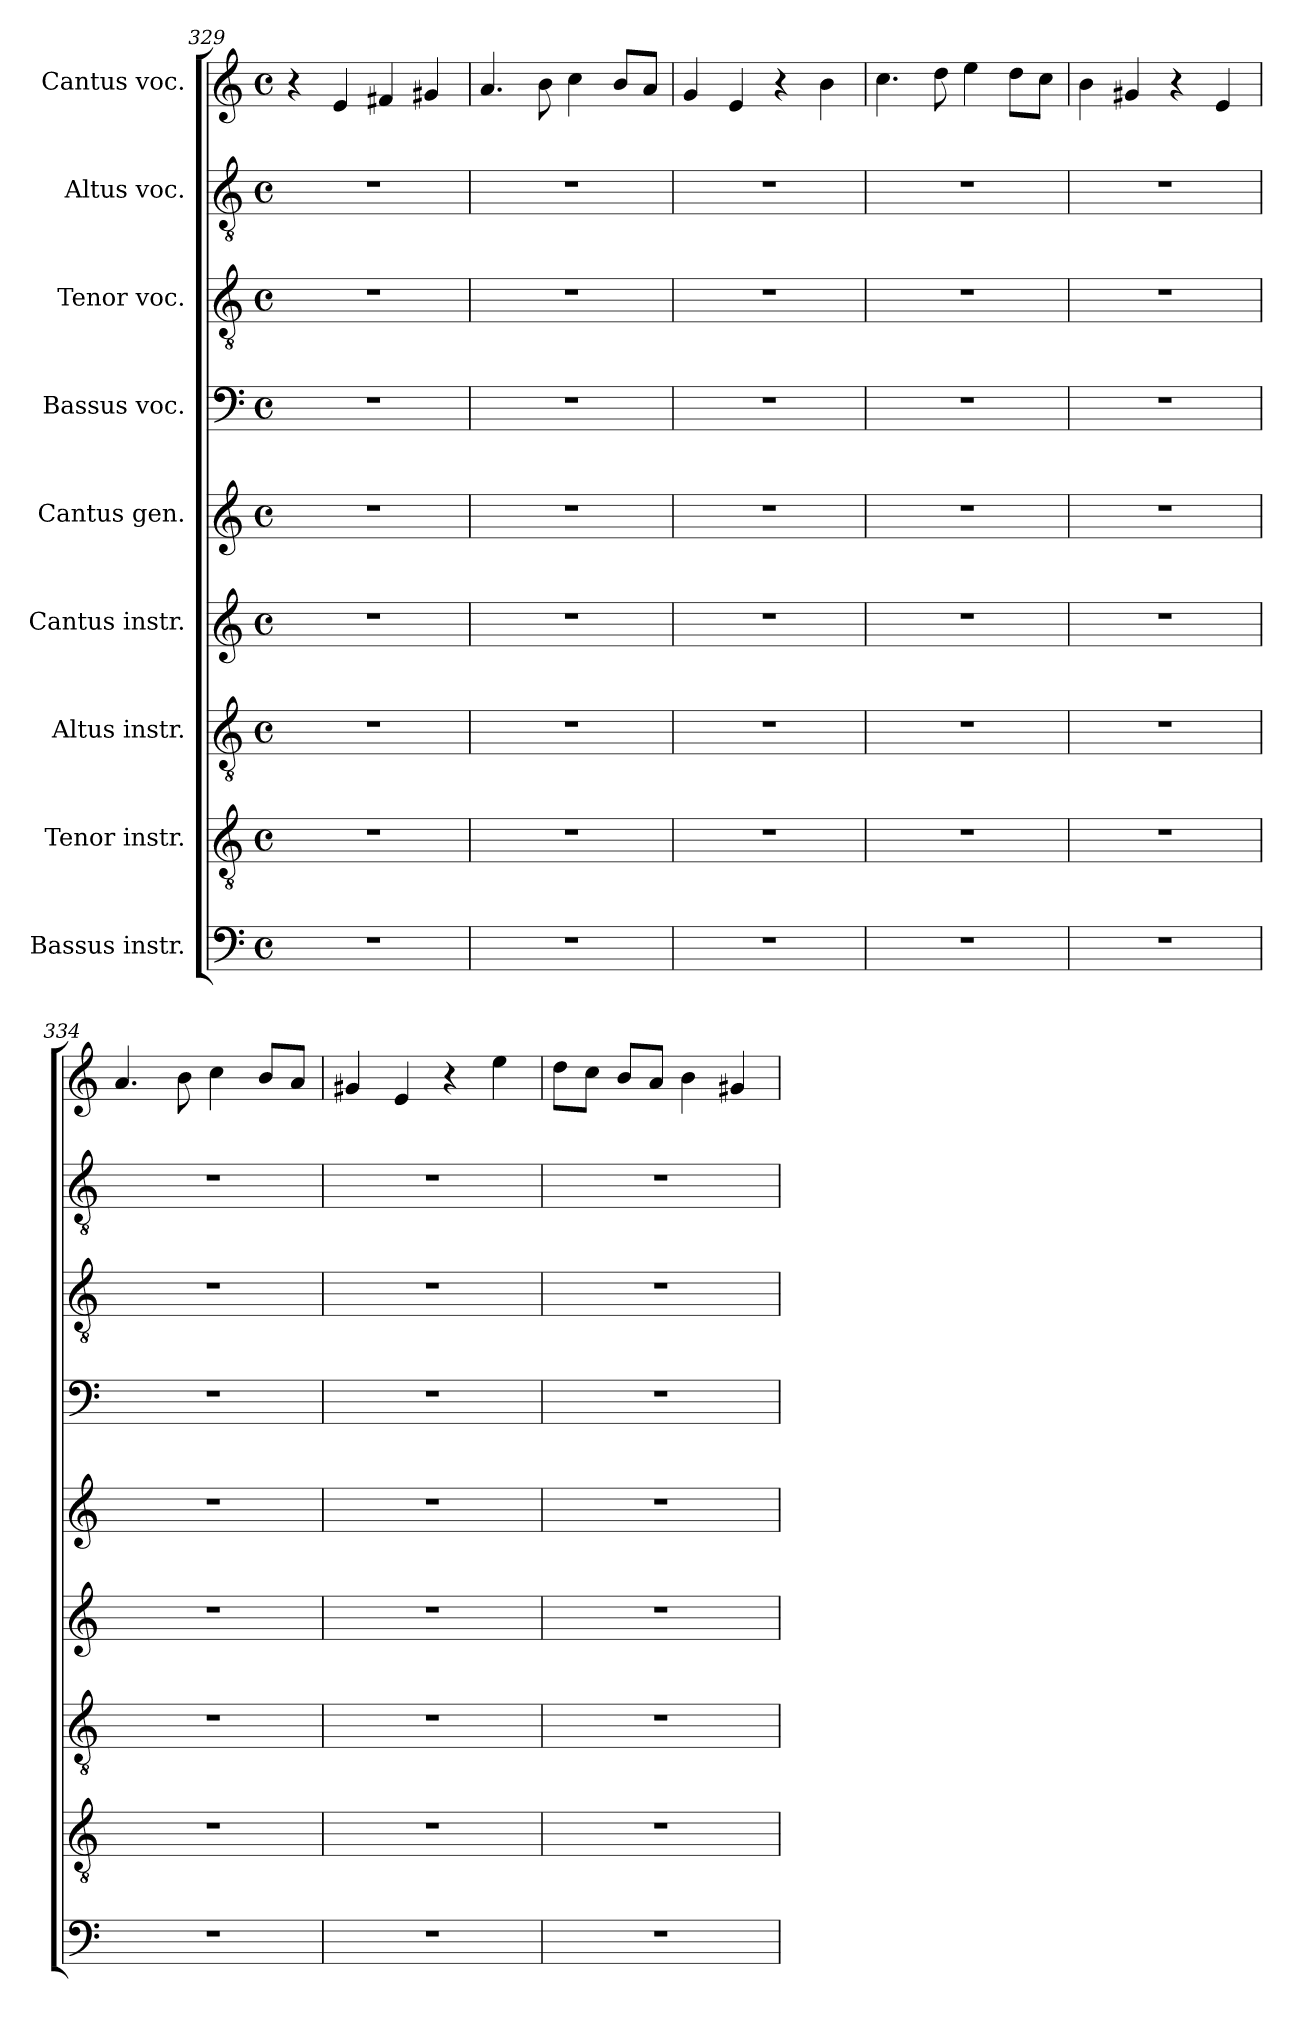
**kern	**kern	**kern	**kern	**kern	**kern	**kern	**kern	**kern
*part9	*part8	*part7	*part6	*part5	*part4	*part3	*part2	*part1
*staff9	*staff8	*staff7	*staff6	*staff5	*staff4	*staff3	*staff2	*staff1
*I"Bassus instr.	*I"Tenor instr.	*I"Altus instr.	*I"Cantus instr.	*I"Cantus gen.	*I"Bassus voc.	*I"Tenor voc.	*I"Altus voc.	*I"Cantus voc.
*clefF4	*clefGv2	*clefGv2	*clefG2	*clefG2	*clefF4	*clefGv2	*clefGv2	*clefG2
*k[]	*k[]	*k[]	*k[]	*k[]	*k[]	*k[]	*k[]	*k[]
*C:	*C:	*C:	*C:	*C:	*C:	*C:	*C:	*C:
*M4/4	*M4/4	*M4/4	*M4/4	*M4/4	*M4/4	*M4/4	*M4/4	*M4/4
*met(c)	*met(c)	*met(c)	*met(c)	*met(c)	*met(c)	*met(c)	*met(c)	*met(c)
=329	=329	=329	=329	=329	=329	=329	=329	=329
1r	1r	1r	1r	1r	1r	1r	1r	4r
.	.	.	.	.	.	.	.	4e/
.	.	.	.	.	.	.	.	4f#X/
.	.	.	.	.	.	.	.	4g#X/
!!LO:LB:g=z
=330	=330	=330	=330	=330	=330	=330	=330	=330
1r	1r	1r	1r	1r	1r	1r	1r	4.a/
.	.	.	.	.	.	.	.	8b\
.	.	.	.	.	.	.	.	4cc\
.	.	.	.	.	.	.	.	8b/L
.	.	.	.	.	.	.	.	8a/J
=331	=331	=331	=331	=331	=331	=331	=331	=331
1r	1r	1r	1r	1r	1r	1r	1r	4g/
.	.	.	.	.	.	.	.	4e/
.	.	.	.	.	.	.	.	4r
.	.	.	.	.	.	.	.	4b\
=332	=332	=332	=332	=332	=332	=332	=332	=332
1r	1r	1r	1r	1r	1r	1r	1r	4.cc\
.	.	.	.	.	.	.	.	8dd\
.	.	.	.	.	.	.	.	4ee\
.	.	.	.	.	.	.	.	8dd\L
.	.	.	.	.	.	.	.	8cc\J
=333	=333	=333	=333	=333	=333	=333	=333	=333
1r	1r	1r	1r	1r	1r	1r	1r	4b\
.	.	.	.	.	.	.	.	4g#X/
.	.	.	.	.	.	.	.	4r
.	.	.	.	.	.	.	.	4e/
=334	=334	=334	=334	=334	=334	=334	=334	=334
1r	1r	1r	1r	1r	1r	1r	1r	4.a/
.	.	.	.	.	.	.	.	8b\
.	.	.	.	.	.	.	.	4cc\
.	.	.	.	.	.	.	.	8b/L
.	.	.	.	.	.	.	.	8a/J
=335	=335	=335	=335	=335	=335	=335	=335	=335
1r	1r	1r	1r	1r	1r	1r	1r	4g#X/
.	.	.	.	.	.	.	.	4e/
.	.	.	.	.	.	.	.	4r
.	.	.	.	.	.	.	.	4ee\
!!LO:LB:g=z
=336	=336	=336	=336	=336	=336	=336	=336	=336
1r	1r	1r	1r	1r	1r	1r	1r	8dd\L
.	.	.	.	.	.	.	.	8cc\J
.	.	.	.	.	.	.	.	8b/L
.	.	.	.	.	.	.	.	8a/J
.	.	.	.	.	.	.	.	4b\
.	.	.	.	.	.	.	.	4g#X/
=	=	=	=	=	=	=	=	=
*-	*-	*-	*-	*-	*-	*-	*-	*-
